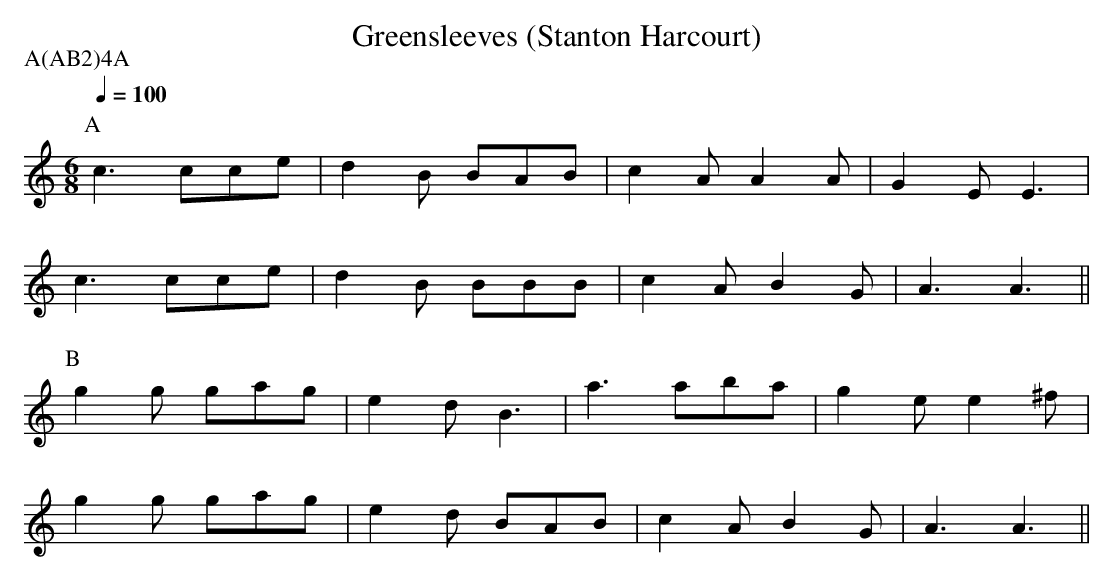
X:1
T:Greensleeves (Stanton Harcourt)
M:6/8
L:1/8
Q:1/4=100
P:A(AB2)4A
K:AMin
P:A
c3 cce|d2B BAB|c2A A2A|G2E E3|
c3 cce|d2B BBB|c2A B2G|A3 A3||
P:B
g2g gag|e2d B3 |a3 aba|g2e e2^f|
g2g gag|e2d BAB|c2A B2G|A3 A3||
